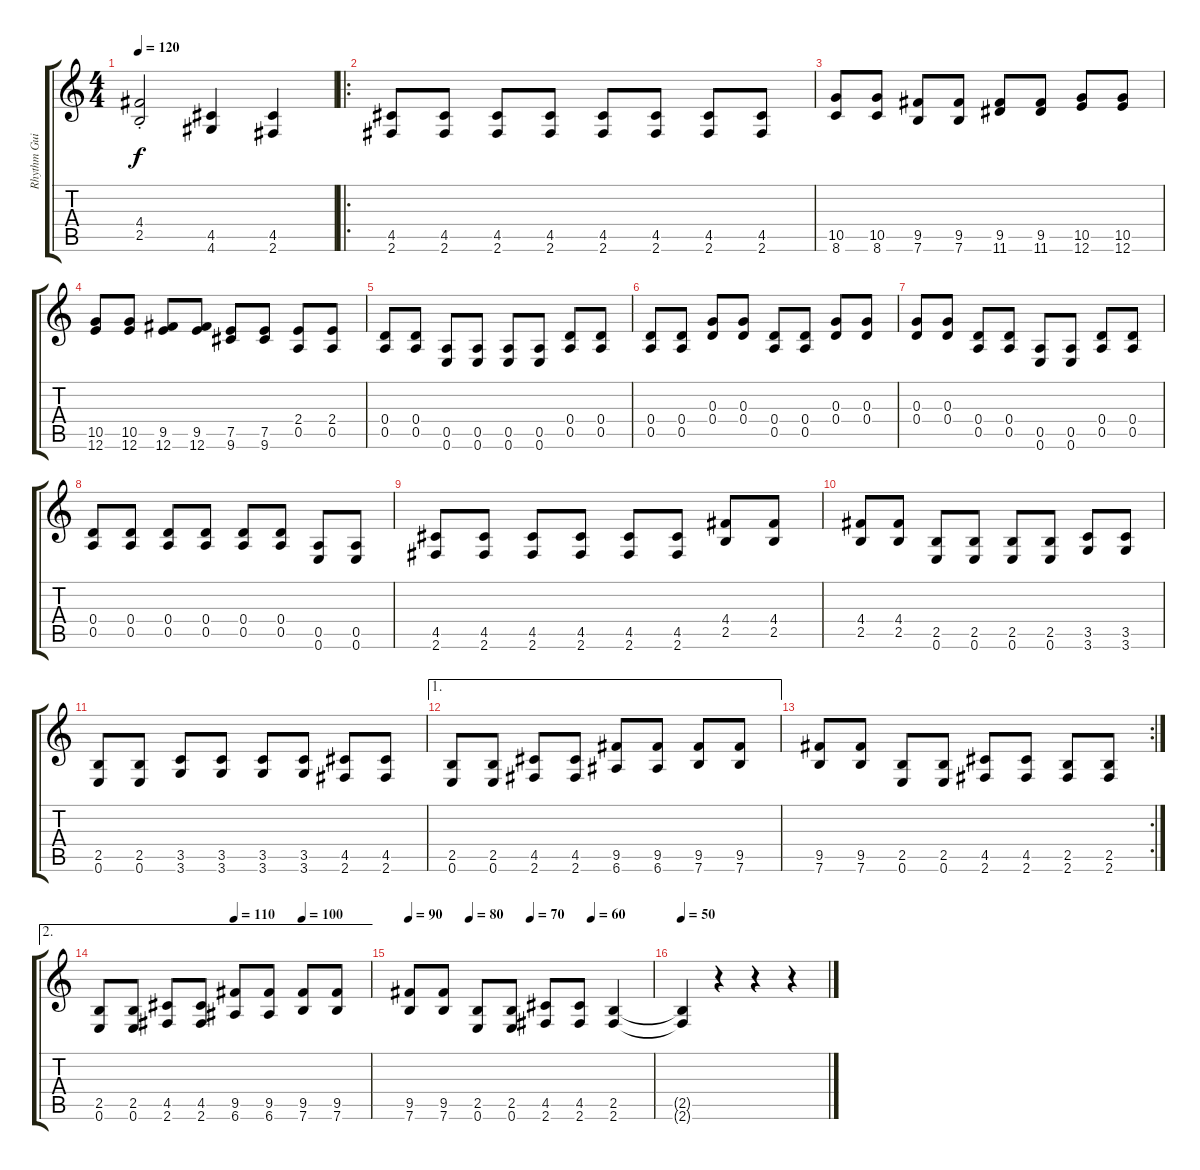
\track ("Rhythm Guitar" "Rhythm Gui") {instrument distortionguitar}
\staff {score tabs}
\tuning (E4 B3 G3 D3 A2 E2) {hide}
\ts (4 4)
\tempo 120
\clef g2
\ks c
(4.4 2.5{st}).2{dy f} (4.5 4.6).4 (4.5 2.6).4 |
\ro
(4.5 2.6).8 (4.5 2.6).8 (4.5 2.6).8 (4.5 2.6).8 (4.5 2.6).8 (4.5 2.6).8 (4.5 2.6).8 (4.5 2.6).8 |
(10.5 8.6).8 (10.5 8.6).8 (9.5 7.6).8 (9.5 7.6).8 (9.5 11.6).8 (9.5 11.6).8 (10.5 12.6).8 (10.5 12.6).8 |
(10.5 12.6).8 (10.5 12.6).8 (9.5 12.6).8 (9.5 12.6).8 (7.5 9.6).8 (7.5 9.6).8 (2.4 0.5).8 (2.4 0.5).8 |
(0.4 0.5).8 (0.4 0.5).8 (0.5 0.6).8 (0.5 0.6).8 (0.5 0.6).8 (0.5 0.6).8 (0.4 0.5).8 (0.4 0.5).8 |
(0.4 0.5).8 (0.4 0.5).8 (0.3 0.4).8 (0.3 0.4).8 (0.4 0.5).8 (0.4 0.5).8 (0.3 0.4).8 (0.3 0.4).8 |
(0.3 0.4).8 (0.3 0.4).8 (0.4 0.5).8 (0.4 0.5).8 (0.5 0.6).8 (0.5 0.6).8 (0.4 0.5).8 (0.4 0.5).8 |
(0.4 0.5).8 (0.4 0.5).8 (0.4 0.5).8 (0.4 0.5).8 (0.4 0.5).8 (0.4 0.5).8 (0.5 0.6).8 (0.5 0.6).8 |
(4.5 2.6).8 (4.5 2.6).8 (4.5 2.6).8 (4.5 2.6).8 (4.5 2.6).8 (4.5 2.6).8 (4.4 2.5).8 (4.4 2.5).8 |
(4.4 2.5).8 (4.4 2.5).8 (2.5 0.6).8 (2.5 0.6).8 (2.5 0.6).8 (2.5 0.6).8 (3.5 3.6).8 (3.5 3.6).8 |
(2.5 0.6).8 (2.5 0.6).8 (3.5 3.6).8 (3.5 3.6).8 (3.5 3.6).8 (3.5 3.6).8 (4.5 2.6).8 (4.5 2.6).8 |
\ae 1
(2.5 0.6).8 (2.5 0.6).8 (4.5 2.6).8 (4.5 2.6).8 (9.5 6.6).8 (9.5 6.6).8 (9.5 7.6).8 (9.5 7.6).8 |
\rc 2
(9.5 7.6).8 (9.5 7.6).8 (2.5 0.6).8 (2.5 0.6).8 (4.5 2.6).8 (4.5 2.6).8 (2.5 2.6).8 (2.5 2.6).8 |
\ae 2
\tempo (110 0.5)
\tempo (100 0.75)
(2.5 0.6).8 (2.5 0.6).8 (4.5 2.6).8 (4.5 2.6).8 (9.5 6.6).8 (9.5 6.6).8 (9.5 7.6).8 (9.5 7.6).8 |
\tempo 90
\tempo (80 0.25)
\tempo (70 0.5)
\tempo (60 0.75)
(9.5 7.6).8 (9.5 7.6).8 (2.5 0.6).8 (2.5 0.6).8 (4.5 2.6).8 (4.5 2.6).8 (2.5 2.6).4 |
\tempo 50
(2.5{t} 2.6{t}).4 r.4 r.4 r.4
